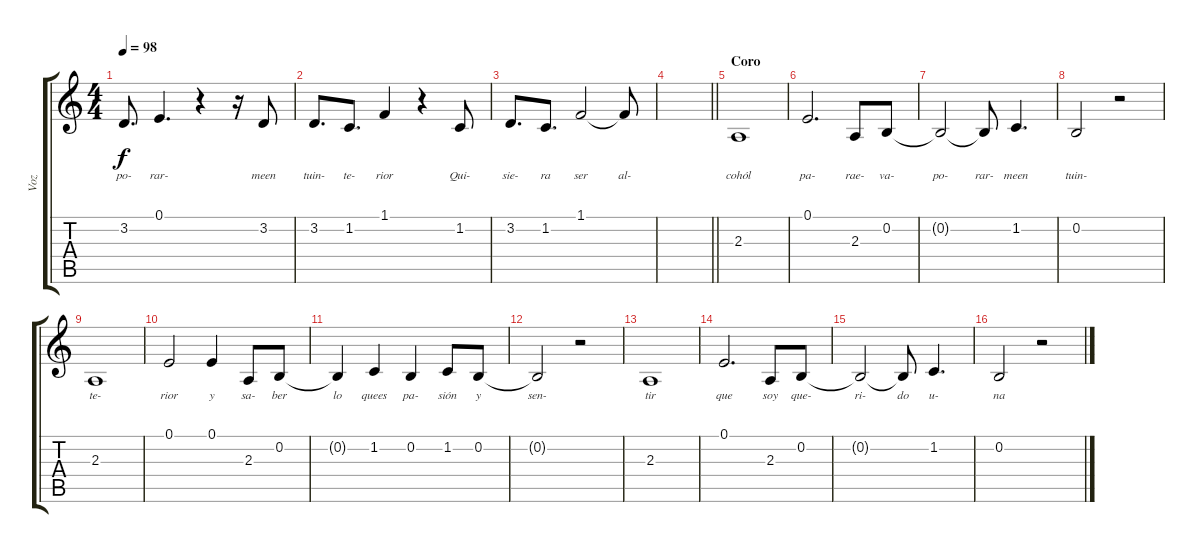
\track ("Voz" "Voz") {instrument lead6voice}
\staff {score tabs}
\tuning (E4 B3 G3 D3 A2 E2) {hide}
\ts (4 4)
\tempo 98
\clef g2
\ks c
3.2.8{d lyrics (0 "po-") lyrics (1 "") lyrics (2 "") lyrics (3 "") lyrics (4 "") dy f} 0.1.4{d lyrics (0 "rar-") lyrics (1 "") lyrics (2 "") lyrics (3 "") lyrics (4 "")} r.4 r.16 3.2.8{lyrics (0 "meen") lyrics (1 "") lyrics (2 "") lyrics (3 "") lyrics (4 "")} |
3.2.8{d lyrics (0 "tuin-") lyrics (1 "") lyrics (2 "") lyrics (3 "") lyrics (4 "")} 1.2.8{d lyrics (0 "te-") lyrics (1 "") lyrics (2 "") lyrics (3 "") lyrics (4 "")} 1.1.4{lyrics (0 "rior") lyrics (1 "") lyrics (2 "") lyrics (3 "") lyrics (4 "")} r.4 1.2.8{lyrics (0 "Qui-") lyrics (1 "") lyrics (2 "") lyrics (3 "") lyrics (4 "")} |
3.2.8{d lyrics (0 "sie-") lyrics (1 "") lyrics (2 "") lyrics (3 "") lyrics (4 "")} 1.2.8{d lyrics (0 "ra") lyrics (1 "") lyrics (2 "") lyrics (3 "") lyrics (4 "")} 1.1.2{lyrics (0 "ser") lyrics (1 "") lyrics (2 "") lyrics (3 "") lyrics (4 "")} 1.1{t}.8{lyrics (0 "al-") lyrics (1 "") lyrics (2 "") lyrics (3 "") lyrics (4 "")} |
\barLineRight lightlight
|
\section ("" "Coro")
2.3.1{lyrics (0 "cohól") lyrics (1 "") lyrics (2 "") lyrics (3 "") lyrics (4 "")} |
0.1.2{d lyrics (0 "pa-") lyrics (1 "") lyrics (2 "") lyrics (3 "") lyrics (4 "")} 2.3.8{lyrics (0 "rae-") lyrics (1 "") lyrics (2 "") lyrics (3 "") lyrics (4 "")} 0.2.8{lyrics (0 "va-") lyrics (1 "") lyrics (2 "") lyrics (3 "") lyrics (4 "")} |
0.2{t}.2{lyrics (0 "po-") lyrics (1 "") lyrics (2 "") lyrics (3 "") lyrics (4 "")} 0.2{t}.8{lyrics (0 "rar-") lyrics (1 "") lyrics (2 "") lyrics (3 "") lyrics (4 "")} 1.2.4{d lyrics (0 "meen") lyrics (1 "") lyrics (2 "") lyrics (3 "") lyrics (4 "")} |
0.2.2{lyrics (0 "tuin-") lyrics (1 "") lyrics (2 "") lyrics (3 "") lyrics (4 "")} r.2 |
2.3.1{lyrics (0 "te-") lyrics (1 "") lyrics (2 "") lyrics (3 "") lyrics (4 "")} |
0.1.2{lyrics (0 "rior") lyrics (1 "") lyrics (2 "") lyrics (3 "") lyrics (4 "")} 0.1.4{lyrics (0 "y") lyrics (1 "") lyrics (2 "") lyrics (3 "") lyrics (4 "")} 2.3.8{lyrics (0 "sa-") lyrics (1 "") lyrics (2 "") lyrics (3 "") lyrics (4 "")} 0.2.8{lyrics (0 "ber") lyrics (1 "") lyrics (2 "") lyrics (3 "") lyrics (4 "")} |
0.2{t}.4{lyrics (0 "lo") lyrics (1 "") lyrics (2 "") lyrics (3 "") lyrics (4 "")} 1.2.4{lyrics (0 "quees") lyrics (1 "") lyrics (2 "") lyrics (3 "") lyrics (4 "")} 0.2.4{lyrics (0 "pa-") lyrics (1 "") lyrics (2 "") lyrics (3 "") lyrics (4 "")} 1.2.8{lyrics (0 "sión") lyrics (1 "") lyrics (2 "") lyrics (3 "") lyrics (4 "")} 0.2.8{lyrics (0 "y") lyrics (1 "") lyrics (2 "") lyrics (3 "") lyrics (4 "")} |
0.2{t}.2{lyrics (0 "sen-") lyrics (1 "") lyrics (2 "") lyrics (3 "") lyrics (4 "")} r.2 |
2.3.1{lyrics (0 "tir") lyrics (1 "") lyrics (2 "") lyrics (3 "") lyrics (4 "")} |
0.1.2{d lyrics (0 "que") lyrics (1 "") lyrics (2 "") lyrics (3 "") lyrics (4 "")} 2.3.8{lyrics (0 "soy") lyrics (1 "") lyrics (2 "") lyrics (3 "") lyrics (4 "")} 0.2.8{lyrics (0 "que-") lyrics (1 "") lyrics (2 "") lyrics (3 "") lyrics (4 "")} |
0.2{t}.2{lyrics (0 "ri-") lyrics (1 "") lyrics (2 "") lyrics (3 "") lyrics (4 "")} 0.2{t}.8{lyrics (0 "do") lyrics (1 "") lyrics (2 "") lyrics (3 "") lyrics (4 "")} 1.2.4{d lyrics (0 "u-") lyrics (1 "") lyrics (2 "") lyrics (3 "") lyrics (4 "")} |
0.2.2{lyrics (0 "na") lyrics (1 "") lyrics (2 "") lyrics (3 "") lyrics (4 "")} r.2
